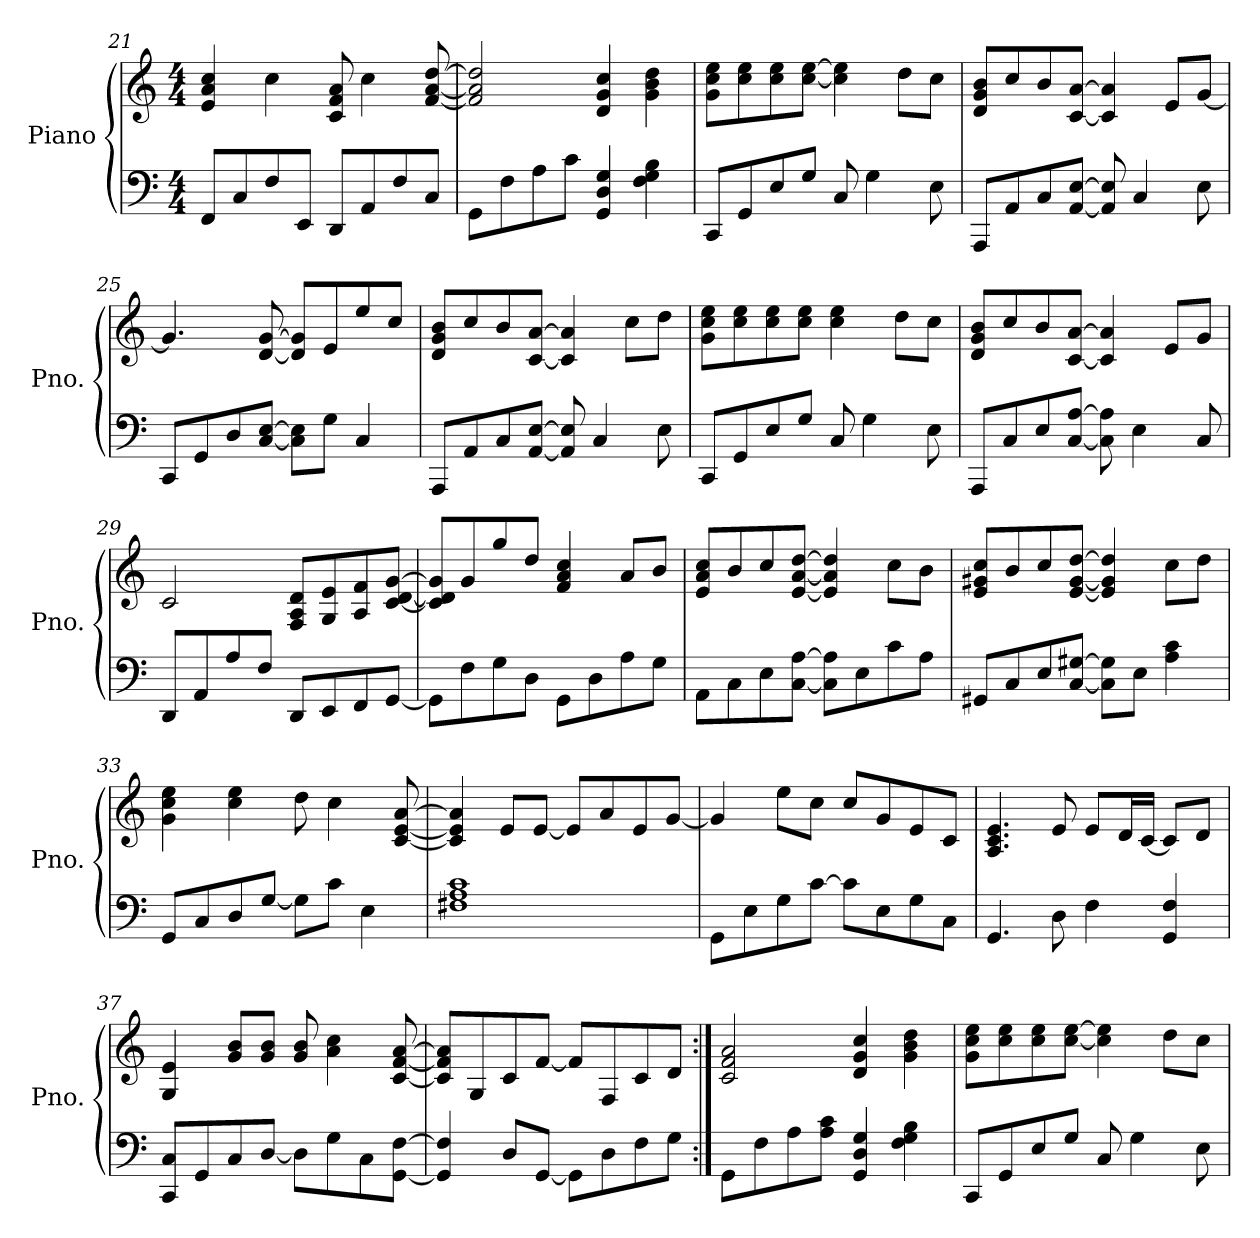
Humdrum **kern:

**kern	**kern
*part1	*part1
*staff2	*staff1
*I"Piano	*
*I'Pno.	*
*clefF4	*clefG2
*k[]	*k[]
*M4/4	*M4/4
=21	=21
8FF/L	4e/ 4a/ 4cc/
8C/	.
8F/	4cc\
8EE/J	.
8DD/L	8c/ 8f/ 8a/
8AA/	4cc\
8F/	.
8C/J	[8f/ [8a/ [8dd/
=22	=22
8GG\L	2f/] 2a/] 2dd/]
8F\	.
8A\	.
8c\J	.
4GG/ 4D/ 4G/	4d/ 4g/ 4cc/
4F\ 4G\ 4B\	4g\ 4b\ 4dd\
!!LO:PB:g=z
=23	=23
8CC/L	8g\ 8cc\ 8ee\L
8GG/	8cc\ 8ee\
8E/	8cc\ 8ee\
8G/J	[8cc\ [8ee\J
8C/	4cc\] 4ee\]
4G\	.
.	8dd\L
8E\	8cc\J
=24	=24
8AAA/L	8d/ 8g/ 8b/L
8AA/	8cc/
8C/	8b/
[8AA/ [8E/J	[8c/ [8a/J
8AA/] 8E/]	4c/] 4a/]
4C/	.
.	8e/L
8E\	[8g/J
=25	=25
8CC/L	4.g/]
8GG/	.
8D/	.
[8C/ [8E/J	[8d/ [8g/
8C\] 8E\]L	8d/] 8g/]L
8G\J	8e/
4C/	8ee/
.	8cc/J
=26	=26
8AAA/L	8d/ 8g/ 8b/L
8AA/	8cc/
8C/	8b/
[8AA/ [8E/J	[8c/ [8a/J
8AA/] 8E/]	4c/] 4a/]
4C/	.
.	8cc\L
8E\	8dd\J
!!LO:LB:g=z
=27	=27
8CC/L	8g\ 8cc\ 8ee\L
8GG/	8cc\ 8ee\
8E/	8cc\ 8ee\
8G/J	8cc\ 8ee\J
8C/	4cc\ 4ee\
4G\	.
.	8dd\L
8E\	8cc\J
=28	=28
8AAA/L	8d/ 8g/ 8b/L
8C/	8cc/
8E/	8b/
[8C/ [8A/J	[8c/ [8a/J
8C\] 8A\]	4c/] 4a/]
4E\	.
.	8e/L
8C/	8g/J
=29	=29
8DD/L	2c/
8AA/	.
8A/	.
8F/J	.
8DD/L	8F/ 8A/ 8d/L
8EE/	8G/ 8e/
8FF/	8A/ 8f/
[8GG/J	[8c/ [8d/ [8g/J
=30	=30
8GG\L]	8c/] 8d/] 8g/]L
8F\	8g/
8G\	8gg/
8D\J	8dd/J
8GG\L	4f/ 4a/ 4cc/
8D\	.
8A\	8a/L
8G\J	8b/J
!!LO:LB:g=z
=31	=31
8AA\L	8e/ 8a/ 8cc/L
8C\	8b/
8E\	8cc/
[8C\ [8A\J	[8e/ [8a/ [8dd/J
8C\] 8A\]L	4e/] 4a/] 4dd/]
8E\	.
8c\	8cc\L
8A\J	8b\J
=32	=32
8GG#X/L	8e/ 8g#X/ 8cc/L
8C/	8b/
8E/	8cc/
[8C/ [8G#X/J	[8e/ [8g#/ [8dd/J
8C\] 8G#\]L	4e/] 4g#/] 4dd/]
8E\J	.
4A\ 4c\	8cc\L
.	8dd\J
=33	=33
8GG/L	4g\ 4cc\ 4ee\
8C/	.
8D/	4cc\ 4ee\
[8G/J	.
8G\L]	8dd\
8c\J	4cc\
4E\	.
.	[8c/ [8e/ [8a/
=34	=34
1F#X 1A 1c	4c/] 4e/] 4a/]
.	8e/L
.	[8e/J
.	8e/L]
.	8a/
.	8e/
.	[8g/J
!!LO:LB:g=z
=35	=35
8GG\L	4g/]
8E\	.
8G\	8ee\L
[8c\J	8cc\J
8c\L]	8cc/L
8E\	8g/
8G\	8e/
8C\J	8c/J
=36	=36
4.GG/	4.A/ 4.c/ 4.e/
8D\	8e/
4F\	8e/L
.	16d/L
.	[16c/JJ
4GG/ 4F/	8c/L]
.	8d/J
=37	=37
8CC/ 8C/L	4G/ 4e/
8GG/	.
8C/	8g/ 8b/L
[8D/J	8g/ 8b/J
8D\L]	8g/ 8b/
8G\	4a\ 4cc\
8C\	.
[8GG\ [8F\J	[8c/ [8f/ [8a/
=38	=38
4GG/] 4F/]	8c/] 8f/] 8a/]L
.	8G/
8D/L	8c/
[8GG/J	[8f/J
8GG\L]	8f/L]
8D\	8F/
8F\	8c/
8G\J	8d/J
=39:|!	=39:|!
8GG\L	2c/ 2f/ 2a/
8F\	.
8A\	.
8A\ 8c\J	.
4GG/ 4D/ 4G/	4d/ 4g/ 4cc/
4F\ 4G\ 4B\	4g\ 4b\ 4dd\
!!LO:LB:g=z
=40	=40
8CC/L	8g\ 8cc\ 8ee\L
8GG/	8cc\ 8ee\
8E/	8cc\ 8ee\
8G/J	[8cc\ [8ee\J
8C/	4cc\] 4ee\]
4G\	.
.	8dd\L
8E\	8cc\J
=	=
*-	*-
